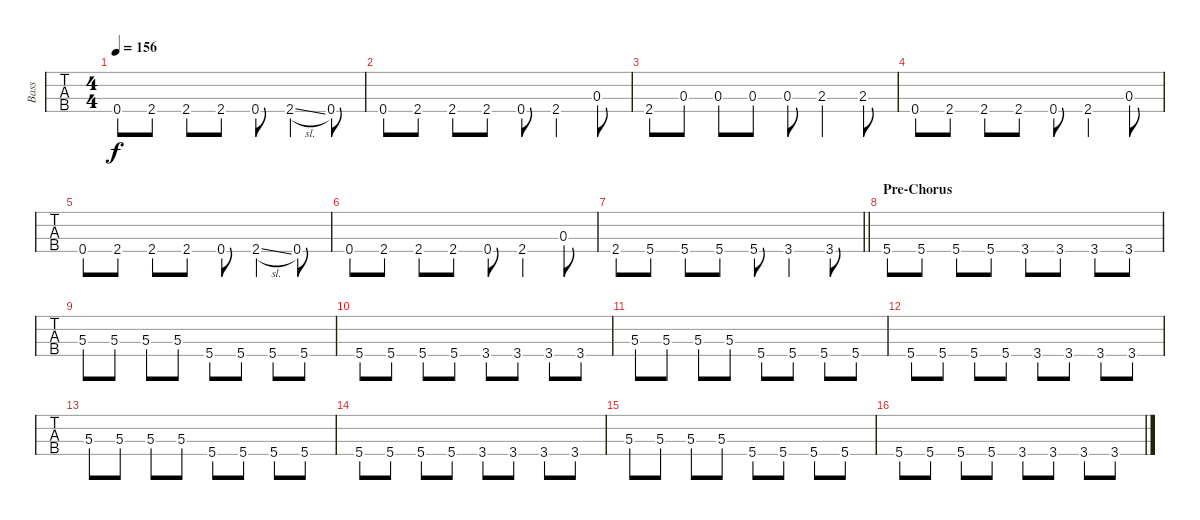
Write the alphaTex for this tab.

\track ("Bass" "Bass") {instrument electricbassfinger}
\staff {tabs}
\tuning (Gb2 Db2 Ab1 Eb1) {hide}
\ts (4 4)
\tempo 156
\clef f4
\ks c
0.4.8{dy f} 2.4.8 2.4.8 2.4.8 0.4.8 2.4{sl}.4 0.4.8 |
0.4.8 2.4.8 2.4.8 2.4.8 0.4.8 2.4.4 0.3.8 |
2.4.8 0.3.8 0.3.8 0.3.8 0.3.8 2.3.4 2.3.8 |
0.4.8 2.4.8 2.4.8 2.4.8 0.4.8 2.4.4 0.3.8 |
0.4.8 2.4.8 2.4.8 2.4.8 0.4.8 2.4{sl}.4 0.4.8 |
0.4.8 2.4.8 2.4.8 2.4.8 0.4.8 2.4.4 0.3.8 |
\barLineRight lightlight
2.4.8 5.4.8 5.4.8 5.4.8 5.4.8 3.4.4 3.4.8 |
\section ("" "Pre-Chorus")
5.4.8 5.4.8 5.4.8 5.4.8 3.4.8 3.4.8 3.4.8 3.4.8 |
5.3.8 5.3.8 5.3.8 5.3.8 5.4.8 5.4.8 5.4.8 5.4.8 |
5.4.8 5.4.8 5.4.8 5.4.8 3.4.8 3.4.8 3.4.8 3.4.8 |
5.3.8 5.3.8 5.3.8 5.3.8 5.4.8 5.4.8 5.4.8 5.4.8 |
5.4.8 5.4.8 5.4.8 5.4.8 3.4.8 3.4.8 3.4.8 3.4.8 |
5.3.8 5.3.8 5.3.8 5.3.8 5.4.8 5.4.8 5.4.8 5.4.8 |
5.4.8 5.4.8 5.4.8 5.4.8 3.4.8 3.4.8 3.4.8 3.4.8 |
5.3.8 5.3.8 5.3.8 5.3.8 5.4.8 5.4.8 5.4.8 5.4.8 |
5.4.8 5.4.8 5.4.8 5.4.8 3.4.8 3.4.8 3.4.8 3.4.8
